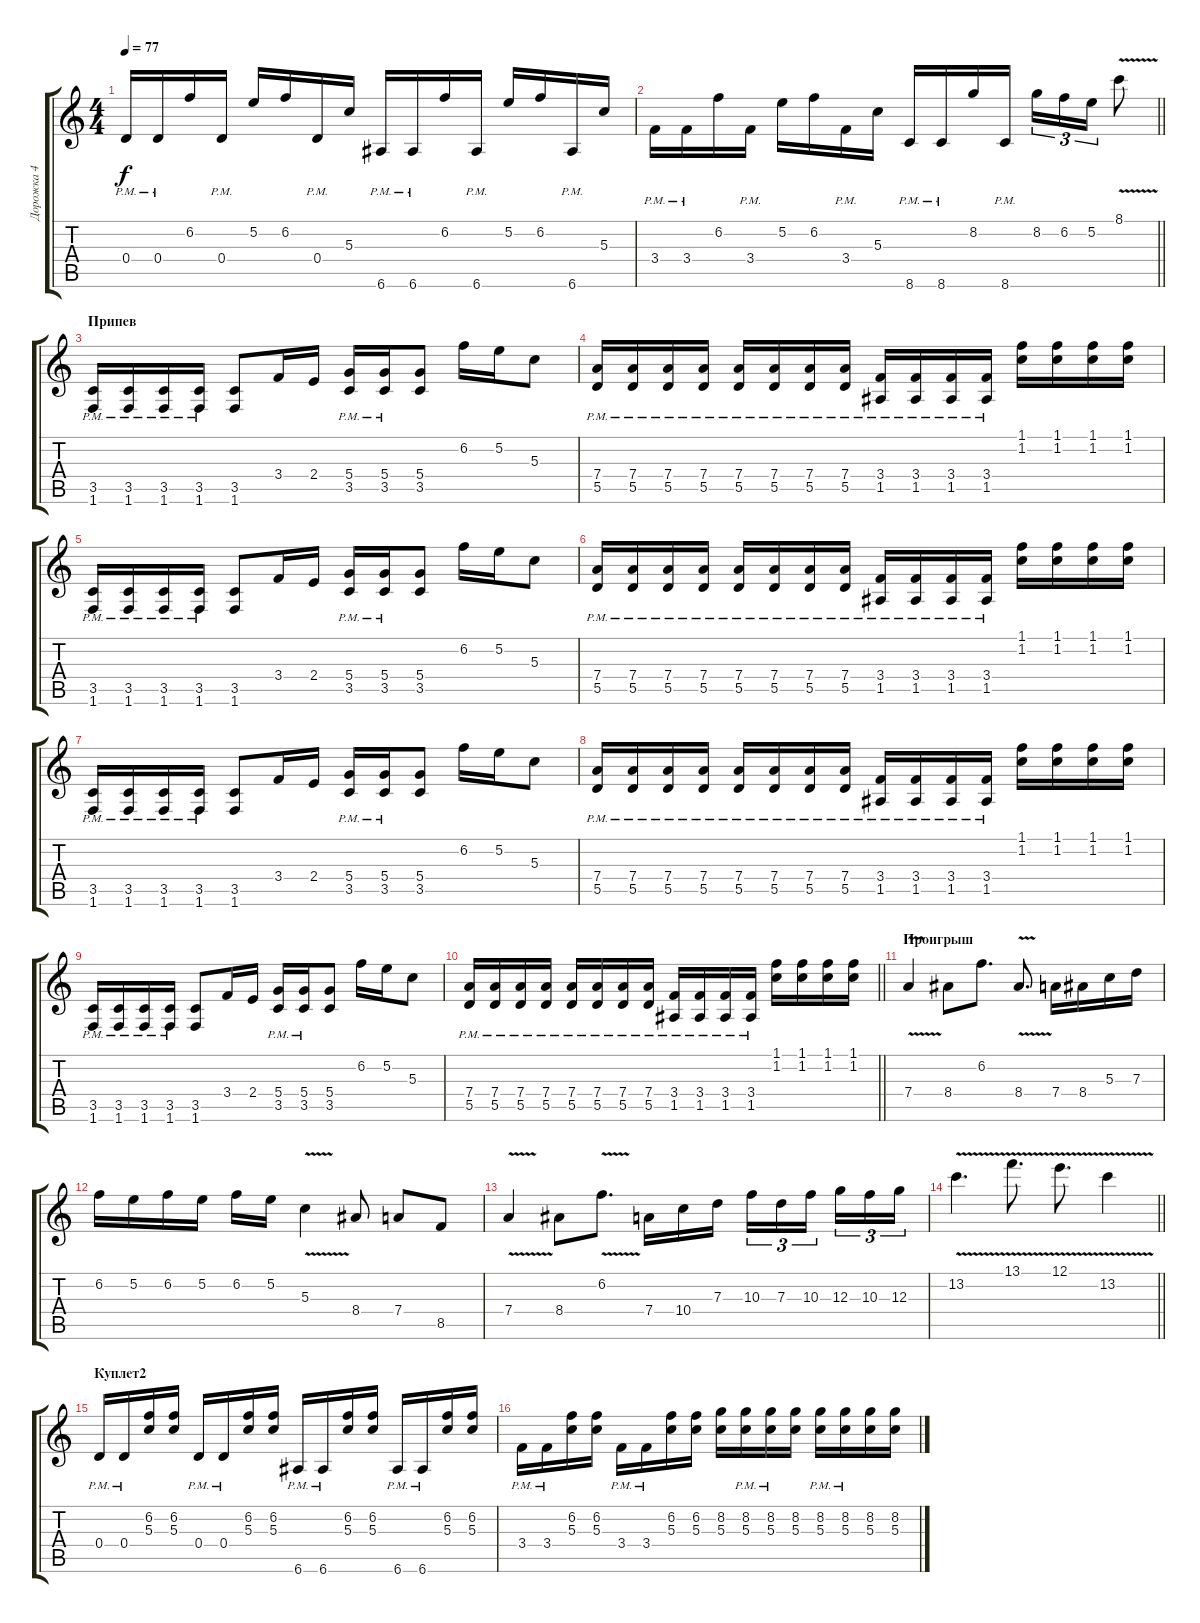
\track ("Дорожка 4" "Дорожка 4") {instrument distortionguitar}
\staff {score tabs}
\tuning (E4 B3 G3 D3 A2 E2) {hide}
\ts (4 4)
\tempo 77
\clef g2
\ks c
0.4{pm}.16{dy f} 0.4{pm}.16 6.2.16 0.4{pm}.16 5.2.16 6.2.16 0.4{pm}.16 5.3.16 6.6{pm}.16 6.6{pm}.16 6.2.16 6.6{pm}.16 5.2.16 6.2.16 6.6{pm}.16 5.3.16 |
\barLineRight lightlight
3.4{pm}.16 3.4{pm}.16 6.2.16 3.4{pm}.16 5.2.16 6.2.16 3.4{pm}.16 5.3.16 8.6{pm}.16 8.6{pm}.16 8.2.16 8.6{pm}.16 8.2.16{tu (3 2)} 6.2.16{tu (3 2)} 5.2.16{tu (3 2)} 8.1{v}.8 |
\section ("" "Припев")
(3.5{pm} 1.6{pm}).16 (3.5{pm} 1.6{pm}).16 (3.5{pm} 1.6{pm}).16 (3.5{pm} 1.6{pm}).16 (3.5 1.6).8 3.4.16 2.4.16 (5.4{pm} 3.5{pm}).16 (5.4{pm} 3.5{pm}).16 (5.4 3.5).8 6.2.16 5.2.16 5.3.8 |
(7.4{pm} 5.5{pm}).16 (7.4{pm} 5.5{pm}).16 (7.4{pm} 5.5{pm}).16 (7.4{pm} 5.5{pm}).16 (7.4{pm} 5.5{pm}).16 (7.4{pm} 5.5{pm}).16 (7.4{pm} 5.5{pm}).16 (7.4{pm} 5.5{pm}).16 (3.4{pm} 1.5{pm}).16 (3.4{pm} 1.5{pm}).16 (3.4{pm} 1.5{pm}).16 (3.4{pm} 1.5{pm}).16 (1.1 1.2).16 (1.1 1.2).16 (1.1 1.2).16 (1.1 1.2).16 |
(3.5{pm} 1.6{pm}).16 (3.5{pm} 1.6{pm}).16 (3.5{pm} 1.6{pm}).16 (3.5{pm} 1.6{pm}).16 (3.5 1.6).8 3.4.16 2.4.16 (5.4{pm} 3.5{pm}).16 (5.4{pm} 3.5{pm}).16 (5.4 3.5).8 6.2.16 5.2.16 5.3.8 |
(7.4{pm} 5.5{pm}).16 (7.4{pm} 5.5{pm}).16 (7.4{pm} 5.5{pm}).16 (7.4{pm} 5.5{pm}).16 (7.4{pm} 5.5{pm}).16 (7.4{pm} 5.5{pm}).16 (7.4{pm} 5.5{pm}).16 (7.4{pm} 5.5{pm}).16 (3.4{pm} 1.5{pm}).16 (3.4{pm} 1.5{pm}).16 (3.4{pm} 1.5{pm}).16 (3.4{pm} 1.5{pm}).16 (1.1 1.2).16 (1.1 1.2).16 (1.1 1.2).16 (1.1 1.2).16 |
(3.5{pm} 1.6{pm}).16 (3.5{pm} 1.6{pm}).16 (3.5{pm} 1.6{pm}).16 (3.5{pm} 1.6{pm}).16 (3.5 1.6).8 3.4.16 2.4.16 (5.4{pm} 3.5{pm}).16 (5.4{pm} 3.5{pm}).16 (5.4 3.5).8 6.2.16 5.2.16 5.3.8 |
(7.4{pm} 5.5{pm}).16 (7.4{pm} 5.5{pm}).16 (7.4{pm} 5.5{pm}).16 (7.4{pm} 5.5{pm}).16 (7.4{pm} 5.5{pm}).16 (7.4{pm} 5.5{pm}).16 (7.4{pm} 5.5{pm}).16 (7.4{pm} 5.5{pm}).16 (3.4{pm} 1.5{pm}).16 (3.4{pm} 1.5{pm}).16 (3.4{pm} 1.5{pm}).16 (3.4{pm} 1.5{pm}).16 (1.1 1.2).16 (1.1 1.2).16 (1.1 1.2).16 (1.1 1.2).16 |
(3.5{pm} 1.6{pm}).16 (3.5{pm} 1.6{pm}).16 (3.5{pm} 1.6{pm}).16 (3.5{pm} 1.6{pm}).16 (3.5 1.6).8 3.4.16 2.4.16 (5.4{pm} 3.5{pm}).16 (5.4{pm} 3.5{pm}).16 (5.4 3.5).8 6.2.16 5.2.16 5.3.8 |
\barLineRight lightlight
(7.4{pm} 5.5{pm}).16 (7.4{pm} 5.5{pm}).16 (7.4{pm} 5.5{pm}).16 (7.4{pm} 5.5{pm}).16 (7.4{pm} 5.5{pm}).16 (7.4{pm} 5.5{pm}).16 (7.4{pm} 5.5{pm}).16 (7.4{pm} 5.5{pm}).16 (3.4{pm} 1.5{pm}).16 (3.4{pm} 1.5{pm}).16 (3.4{pm} 1.5{pm}).16 (3.4{pm} 1.5{pm}).16 (1.1 1.2).16 (1.1 1.2).16 (1.1 1.2).16 (1.1 1.2).16 |
\section ("" "Проигрыш")
7.4{v}.4 8.4.8 6.2.8{d} 8.4{v}.8{d} 7.4.16 8.4.16 5.3.16 7.3.16 |
6.2.16 5.2.16 6.2.16 5.2.16 6.2.16 5.2.16 5.3{v}.4 8.4.8 7.4.8 8.5.8 |
7.4{v}.4 8.4.8 6.2{v}.8{d} 7.4.16 10.4.16 7.3.16 10.3.16{tu (3 2)} 7.3.16{tu (3 2)} 10.3.16{tu (3 2) beam splitsecondary} 12.3.16{tu (3 2)} 10.3.16{tu (3 2)} 12.3.16{tu (3 2)} |
\barLineRight lightlight
13.2{v}.4{d} 13.1{v}.8{d} 12.1{v}.8{d} 13.2{v}.4 |
\section ("" "Куплет2")
0.4{pm}.16 0.4{pm}.16 (6.2 5.3).16 (6.2 5.3).16 0.4{pm}.16 0.4{pm}.16 (6.2 5.3).16 (6.2 5.3).16 6.6{pm}.16 6.6{pm}.16 (6.2 5.3).16 (6.2 5.3).16 6.6{pm}.16 6.6{pm}.16 (6.2 5.3).16 (6.2 5.3).16 |
3.4{pm}.16 3.4{pm}.16 (6.2 5.3).16 (6.2 5.3).16 3.4{pm}.16 3.4{pm}.16 (6.2 5.3).16 (6.2 5.3).16 (8.2 5.3).16 (8.2{pm} 5.3{pm}).16 (8.2{pm} 5.3{pm}).16 (8.2 5.3).16 (8.2{pm} 5.3{pm}).16 (8.2{pm} 5.3{pm}).16 (8.2 5.3).16 (8.2 5.3).16
